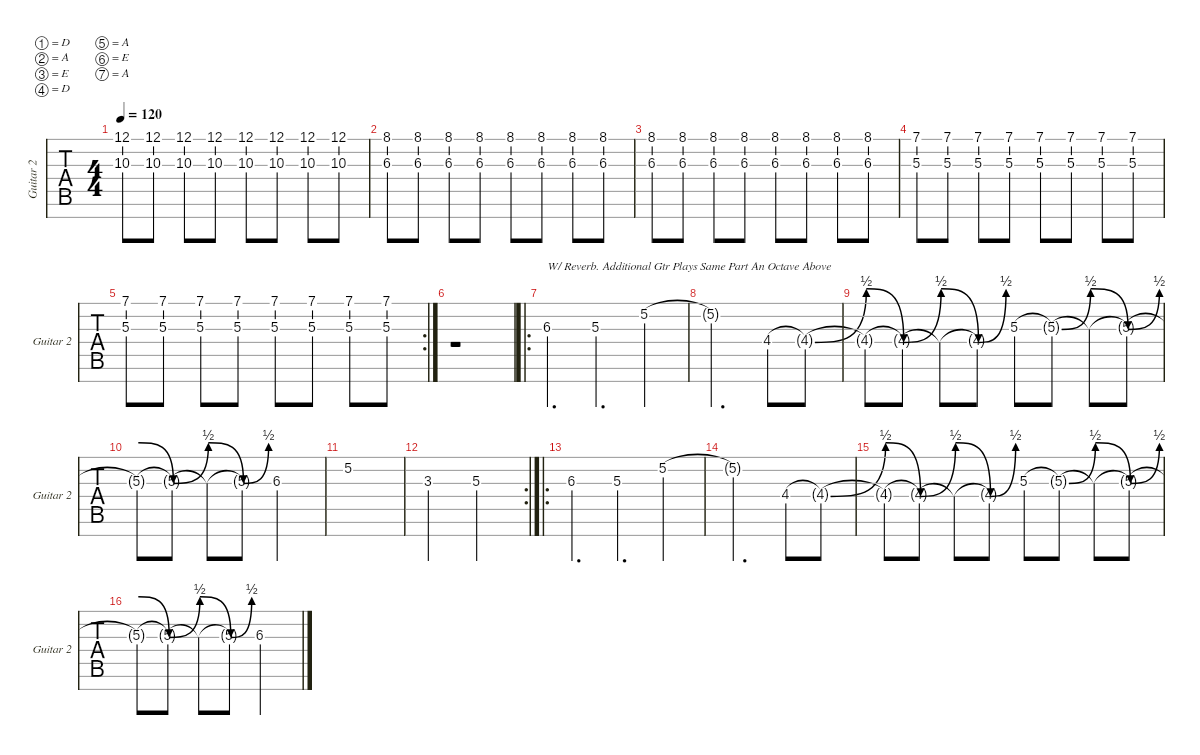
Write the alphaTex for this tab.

\defaultSystemsLayout 4
\hideDynamics
\bracketExtendMode nobrackets
\singleTrackTrackNamePolicy allsystems
\multiTrackTrackNamePolicy allsystems
\firstSystemTrackNameMode fullname
\otherSystemsTrackNameMode fullname
\otherSystemsTrackNameOrientation horizontal
\track ("Guitar 2" "Guitar 2") {instrument distortionguitar}
\staff {tabs}
\tuning (D4 A3 E3 D3 A2 E2 A1)
\ts (4 4)
\tempo 120
\clef g2
\ks c
(10.3 12.1).8{dy mf} (10.3 12.1).8 (10.3 12.1).8 (10.3 12.1).8 (10.3 12.1).8 (10.3 12.1).8 (10.3 12.1).8 (10.3 12.1).8 |
(6.3 8.1).8 (6.3 8.1).8 (6.3 8.1).8 (6.3 8.1).8 (6.3 8.1).8 (6.3 8.1).8 (6.3 8.1).8 (6.3 8.1).8 |
(6.3 8.1).8 (6.3 8.1).8 (6.3 8.1).8 (6.3 8.1).8 (6.3 8.1).8 (6.3 8.1).8 (6.3 8.1).8 (6.3 8.1).8 |
(5.3 7.1).8 (5.3 7.1).8 (5.3 7.1).8 (5.3 7.1).8 (5.3 7.1).8 (5.3 7.1).8 (5.3 7.1).8 (5.3 7.1).8 |
\rc 2
(5.3 7.1).8 (5.3 7.1).8 (5.3 7.1).8 (5.3 7.1).8 (5.3 7.1).8 (5.3 7.1).8 (5.3 7.1).8 (5.3 7.1).8 |
r.1 |
\ro
6.3.4{d txt "W/ Reverb. Additional Gtr Plays Same Part An Octave Above"} 5.3.4{d} 5.2.4 |
5.2{t}.2{d} 4.4.8 4.4{be (bend 0 0 15.6 2) t}.8 |
4.4{be (release 0 2 15 0) t}.8 4.4{be (bend 0 0 15 2) t}.8 4.4{be (release 0 2 15 0) t}.8 4.4{be (bend 0 0 13.799999999999999 2) t}.8 5.3.8 5.3{be (bend 0 0 15 2) t}.8 5.3{be (release 0 2 15 0) t}.8 5.3{be (bend 0 0 15.6 2) t}.8 |
5.3{be (release 0 2 15 0) t}.8 5.3{be (bend 0 0 15 2) t}.8 5.3{be (release 0 2 15 0) t}.8 5.3{be (bend 0 0 15 2) t}.8 6.3.2 |
5.2.1 |
\rc 2
3.3.2 5.3.2 |
\ro
6.3.4{d} 5.3.4{d} 5.2.4 |
5.2{t}.2{d} 4.4.8 4.4{be (bend 0 0 15.6 2) t}.8 |
4.4{be (release 0 2 15 0) t}.8 4.4{be (bend 0 0 15 2) t}.8 4.4{be (release 0 2 15 0) t}.8 4.4{be (bend 0 0 13.799999999999999 2) t}.8 5.3.8 5.3{be (bend 0 0 15 2) t}.8 5.3{be (release 0 2 15 0) t}.8 5.3{be (bend 0 0 15.6 2) t}.8 |
5.3{be (release 0 2 15 0) t}.8 5.3{be (bend 0 0 15 2) t}.8 5.3{be (release 0 2 15 0) t}.8 5.3{be (bend 0 0 15 2) t}.8 6.3.2
